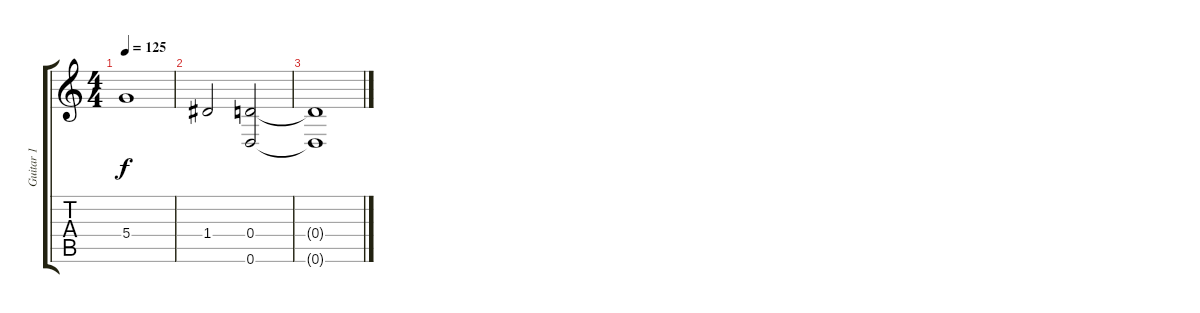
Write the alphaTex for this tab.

\track ("Guitar 1" "Guitar 1") {instrument distortionguitar}
\staff {score tabs}
\tuning (E4 B3 G3 D3 A2 D2) {hide}
\ts (4 4)
\tempo 125
\clef g2
\ks c
5.4{t}.1{dy f} |
1.4.2 (0.4 0.6).2 |
(0.4{t} 0.6{t}).1
